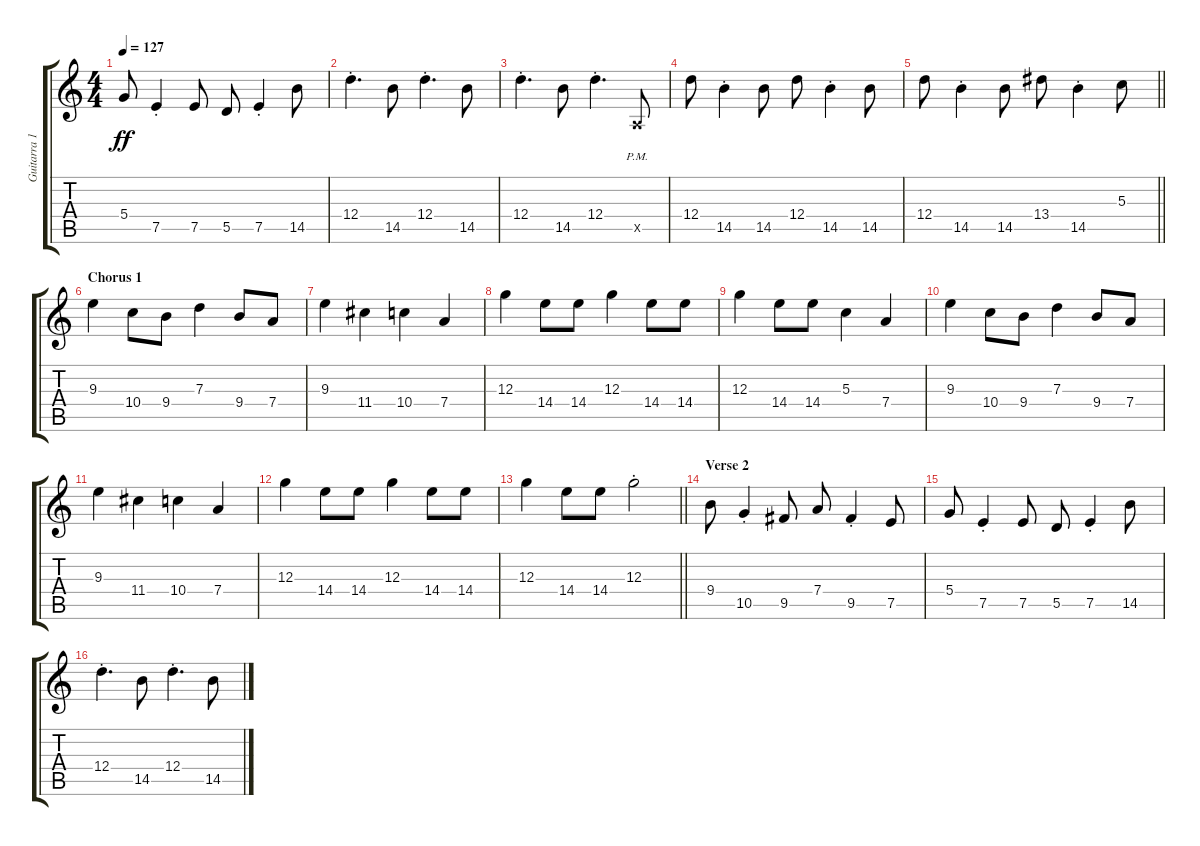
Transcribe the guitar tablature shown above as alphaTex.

\track ("Guitarra 1" "Guitarra 1") {instrument overdrivenguitar}
\staff {score tabs}
\tuning (E4 B3 G3 D3 A2 E2) {hide}
\ts (4 4)
\tempo 127
\clef g2
\ks c
5.4.8{dy ff} 7.5{st}.4 7.5.8 5.5.8 7.5{st}.4 14.5.8 |
12.4{st}.4{d} 14.5.8 12.4{st}.4{d} 14.5.8 |
12.4{st}.4{d} 14.5.8 12.4{st}.4{d} 0.5{pm x}.8 |
12.4.8 14.5{st}.4 14.5.8 12.4.8 14.5{st}.4 14.5.8 |
\barLineRight lightlight
12.4.8 14.5{st}.4 14.5.8 13.4.8 14.5{st}.4 5.3.8 |
\section ("" "Chorus 1")
9.3.4 10.4.8 9.4.8 7.3.4 9.4.8 7.4.8 |
9.3.4 11.4.4 10.4.4 7.4.4 |
12.3.4 14.4.8 14.4.8 12.3.4 14.4.8 14.4.8 |
12.3.4 14.4.8 14.4.8 5.3.4 7.4.4 |
9.3.4 10.4.8 9.4.8 7.3.4 9.4.8 7.4.8 |
9.3.4 11.4.4 10.4.4 7.4.4 |
12.3.4 14.4.8 14.4.8 12.3.4 14.4.8 14.4.8 |
\barLineRight lightlight
12.3.4 14.4.8 14.4.8 12.3{st}.2 |
\section ("" "Verse 2")
9.4.8 10.5{st}.4 9.5.8 7.4.8 9.5{st}.4 7.5.8 |
5.4.8 7.5{st}.4 7.5.8 5.5.8 7.5{st}.4 14.5.8 |
12.4{st}.4{d} 14.5.8 12.4{st}.4{d} 14.5.8
